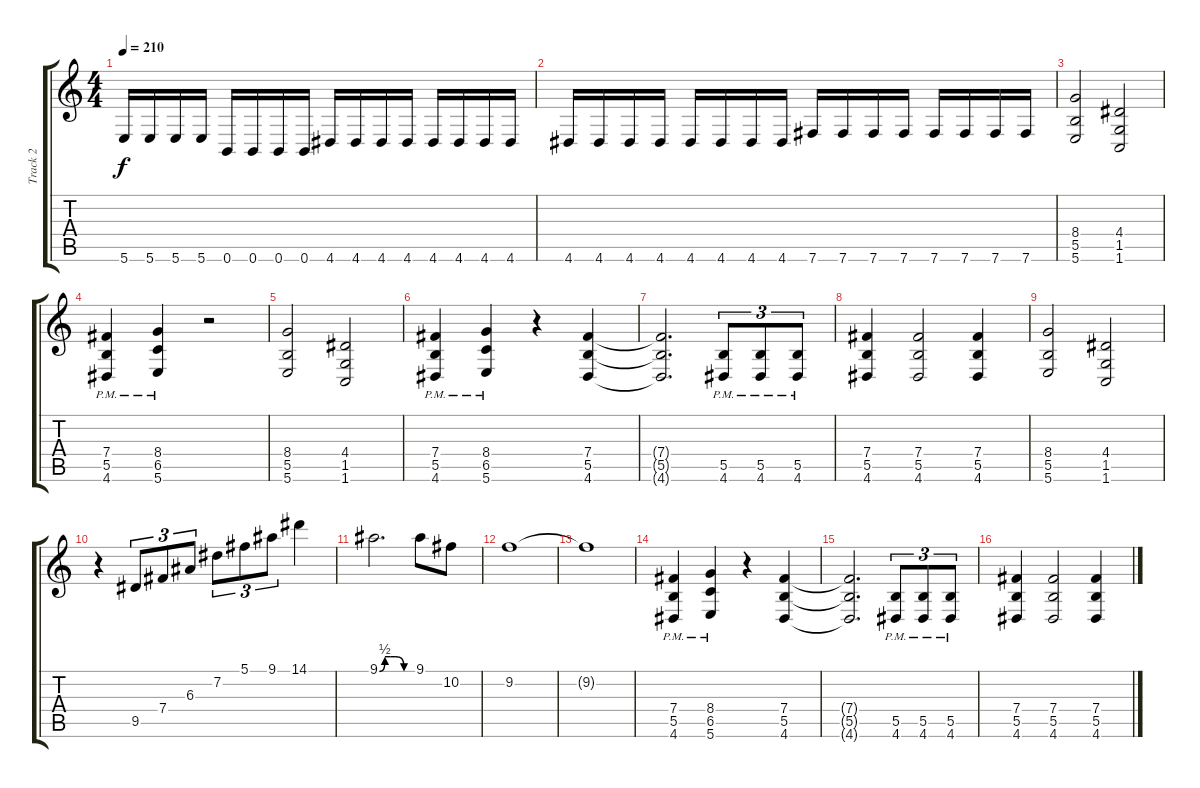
\track ("Track 2" "Track 2") {instrument distortionguitar}
\staff {score tabs}
\tuning (Db4 Ab3 E3 B2 Gb2 B1) {hide}
\ts (4 4)
\tempo 210
\clef g2
\ks c
5.6.16{dy f} 5.6.16 5.6.16 5.6.16 0.6.16 0.6.16 0.6.16 0.6.16 4.6.16 4.6.16 4.6.16 4.6.16 4.6.16 4.6.16 4.6.16 4.6.16 |
4.6.16 4.6.16 4.6.16 4.6.16 4.6.16 4.6.16 4.6.16 4.6.16 7.6.16 7.6.16 7.6.16 7.6.16 7.6.16 7.6.16 7.6.16 7.6.16 |
(8.4 5.5 5.6).2 (4.4 1.5 1.6).2 |
(7.4 5.5 4.6{pm}).4 (8.4 6.5 5.6{pm}).4 r.2 |
(8.4 5.5 5.6).2 (4.4 1.5 1.6).2 |
(7.4 5.5 4.6{pm}).4 (8.4 6.5 5.6{pm}).4 r.4 (7.4 5.5 4.6).4 |
(7.4{t} 5.5{t} 4.6{t}).2{d} (5.5{pm} 4.6{pm}).8{tu (3 2)} (5.5{pm} 4.6{pm}).8{tu (3 2)} (5.5{pm} 4.6{pm}).8{tu (3 2)} |
(7.4 5.5 4.6).4 (7.4 5.5 4.6).2 (7.4 5.5 4.6).4 |
(8.4 5.5 5.6).2 (4.4 1.5 1.6).2 |
r.4 9.5.8{tu (3 2)} 7.4.8{tu (3 2)} 6.3.8{tu (3 2)} 7.2.8{tu (3 2)} 5.1.8{tu (3 2)} 9.1.8{tu (3 2)} 14.1.4 |
9.1{be (custom 0 0 10 2 20 2 30 2 45 0 60 0)}.2{d} 9.1.8 10.2.8 |
9.2.1 |
9.2{t}.1 |
(7.4 5.5 4.6{pm}).4 (8.4 6.5 5.6{pm}).4 r.4 (7.4 5.5 4.6).4 |
(7.4{t} 5.5{t} 4.6{t}).2{d} (5.5{pm} 4.6{pm}).8{tu (3 2)} (5.5{pm} 4.6{pm}).8{tu (3 2)} (5.5{pm} 4.6{pm}).8{tu (3 2)} |
(7.4 5.5 4.6).4 (7.4 5.5 4.6).2 (7.4 5.5 4.6).4
